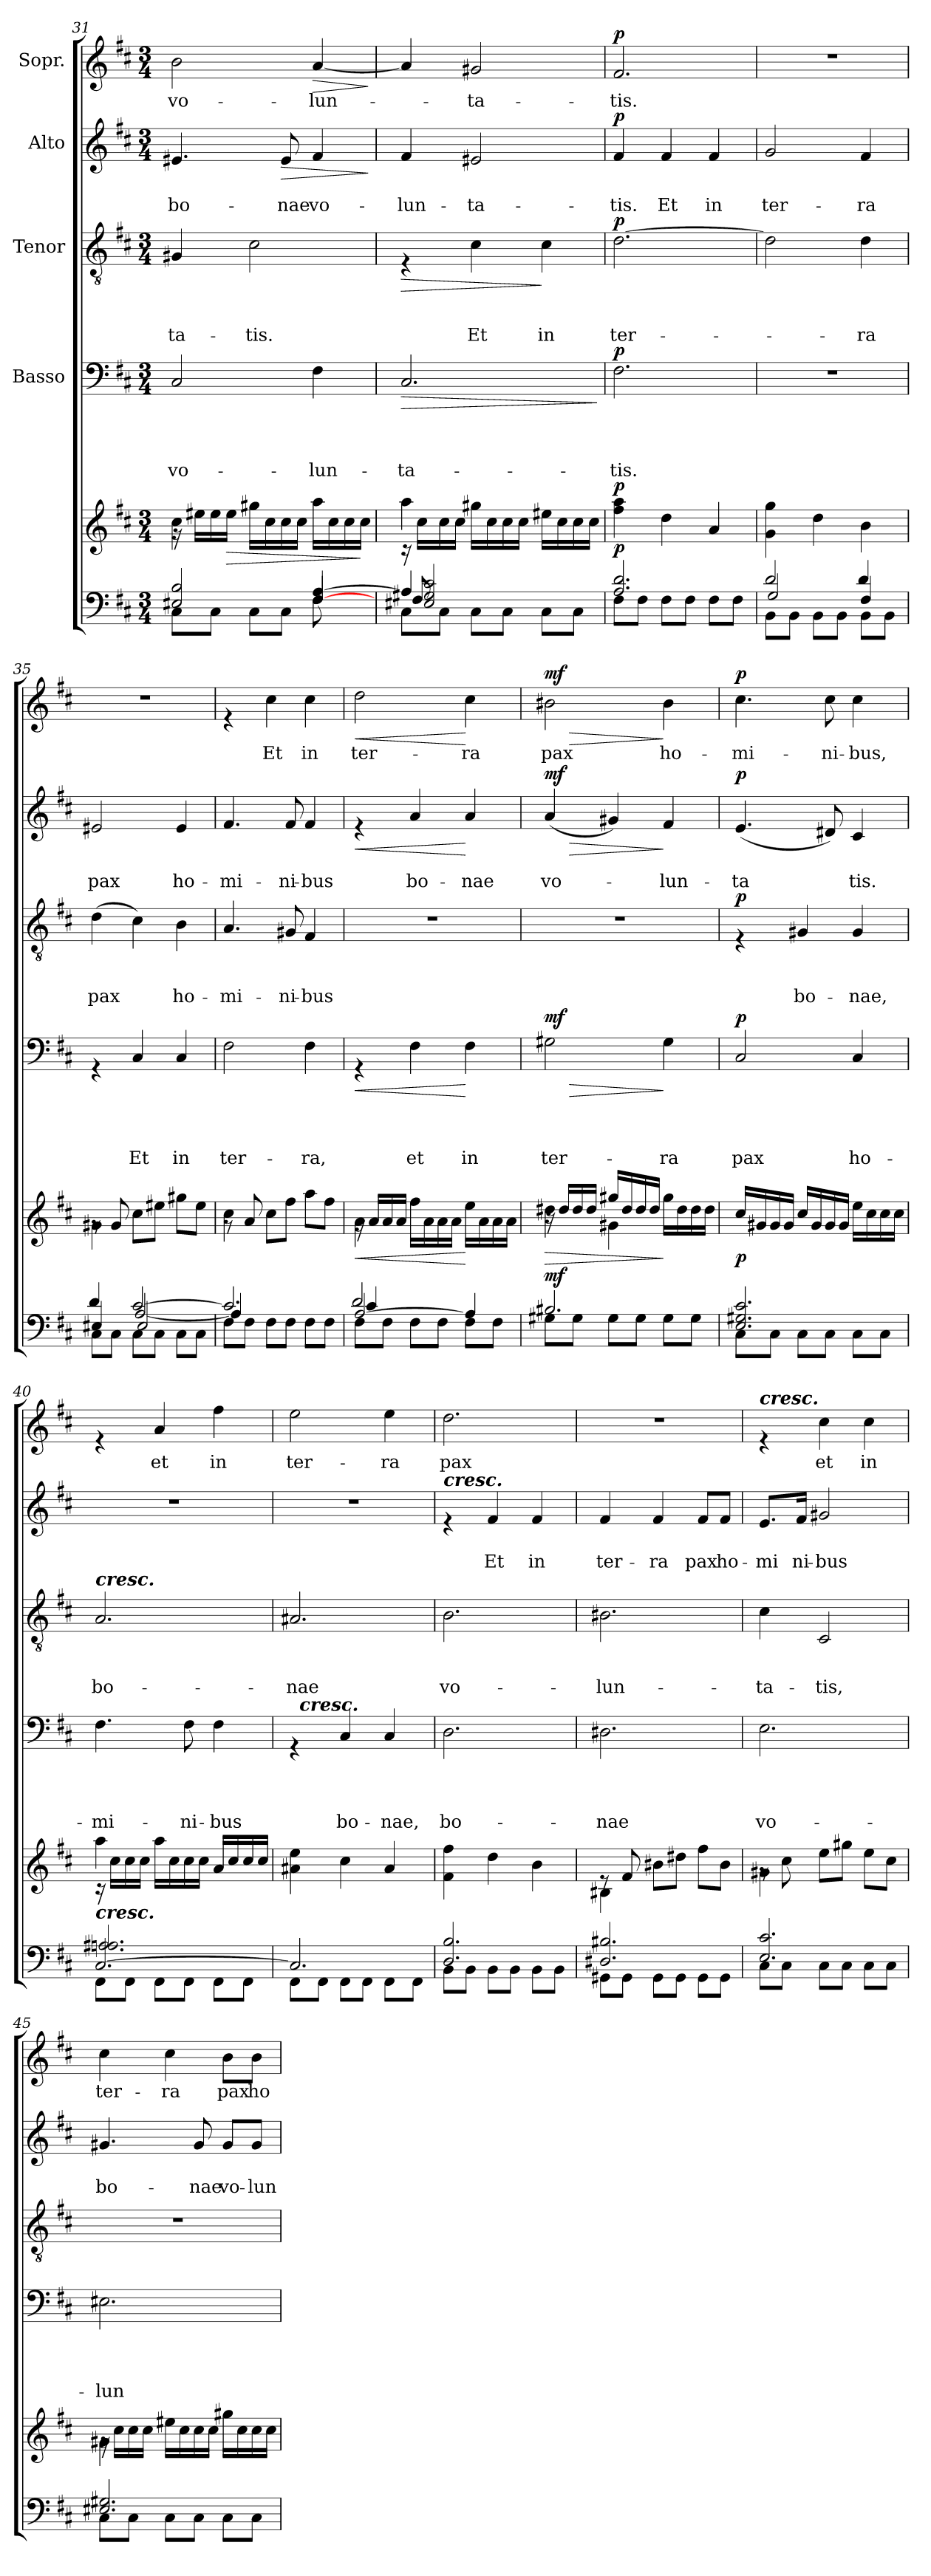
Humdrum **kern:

**kern	**dynam	**kern	**dynam	**kern	**text	**text	**text	**text	**dynam	**kern	**text	**text	**text	**dynam	**kern	**text	**text	**dynam	**kern	**text	**dynam
*part6	*part6	*part5	*part5	*part4	*part4	*part4	*part4	*part4	*part4	*part3	*part3	*part3	*part3	*part3	*part2	*part2	*part2	*part2	*part1	*part1	*part1
*staff6	*staff6	*staff5	*staff5	*staff4	*staff4	*staff4	*staff4	*staff4	*staff4	*staff3	*staff3	*staff3	*staff3	*staff3	*staff2	*staff2	*staff2	*staff2	*staff1	*staff1	*staff1
*	*	*	*	*I"Basso	*	*	*	*	*	*I"Tenor	*	*	*	*	*I"Alto	*	*	*	*I"Sopr.	*	*
*clefF4	*	*clefG2	*	*clefF4	*	*	*	*	*	*clefGv2	*	*	*	*	*clefG2	*	*	*	*clefG2	*	*
*k[f#c#]	*	*k[f#c#]	*	*k[f#c#]	*	*	*	*	*	*k[f#c#]	*	*	*	*	*k[f#c#]	*	*	*	*k[f#c#]	*	*
*D:	*	*D:	*	*D:	*	*	*	*	*	*D:	*	*	*	*	*D:	*	*	*	*D:	*	*
*M3/4	*	*M3/4	*	*M3/4	*	*	*	*	*	*M3/4	*	*	*	*	*M3/4	*	*	*	*M3/4	*	*
=31	=31	=31	=31	=31	=31	=31	=31	=31	=31	=31	=31	=31	=31	=31	=31	=31	=31	=31	=31	=31	=31
*^	*	*^	*	*	*	*	*	*	*	*	*	*	*	*	*	*	*	*	*	*	*
*	*^	*	*	*	*	*	*	*	*	*	*	*	*	*	*	*	*	*	*	*	*	*	*
*	*	*^	*	*	*	*	*	*	*	*	*	*	*	*	*	*	*	*	*	*	*	*	*	*
!	!	!	!	!	!	!	!	!	!	!	!	!LO:LY:b	!	!	!	!	!LO:LY:b	!	!	!	!LO:LY:b	!	!	!LO:LY:b	!
2E#X/ 2B/	8C#\L	2ryy	2ryy	.	16rg	4cc#\	.	2C#/	.	.	.	vo-	.	4G#X/	.	.	-ta-	.	4.e#X/	.	bo-	.	2b\	vo-	.
.	.	.	.	.	16ee#X\LL	.	.	.	.	.	.	.	.	.	.	.	.	.	.	.	.	.	.	.	.
.	8C#\J	.	.	.	16ee#\	.	.	.	.	.	.	.	.	.	.	.	.	.	.	.	.	.	.	.	.
!	!	!	!	!	!	!	!LO:HP:b	!	!	!	!	!	!	!	!	!	!	!	!	!	!	!	!	!	!
.	.	.	.	.	16ee#\JJ	.	>	.	.	.	.	.	.	.	.	.	.	.	.	.	.	.	.	.	.
!	!	!	!	!	!	!	!	!	!	!	!	!	!	!	!	!	!LO:LY:b	!	!	!	!	!	!	!	!
.	8C#\L	.	.	.	16gg#X\LL	2ryy	.	.	.	.	.	.	.	2c#\	.	.	-tis.	.	.	.	.	.	.	.	.
.	.	.	.	.	16cc#\	.	.	.	.	.	.	.	.	.	.	.	.	.	.	.	.	.	.	.	.
!	!	!	!	!	!	!	!	!	!	!	!	!	!	!	!	!	!	!	!	!	!LO:LY:b	!LO:HP:b	!	!	!
.	8C#\J	.	.	.	16cc#\	.	.	.	.	.	.	.	.	.	.	.	.	.	8e#/	.	-nae	>	.	.	.
.	.	.	.	.	16cc#\JJ	.	.	.	.	.	.	.	.	.	.	.	.	.	.	.	.	.	.	.	.
!	!	!	!	!	!	!	!	!	!	!	!	!LO:LY:b	!	!	!	!	!	!	!	!	!LO:LY:b	!	!	!LO:LY:b	!LO:HP:b
[<4A/	8F#\	[<4F#/	4F#/	.	16aa\LL	.	.	4F#\	.	.	.	-lun-	.	.	.	.	.	.	4f#/	.	vo-	.	[<4a/	-lun-	>
.	.	.	.	.	16cc#\	.	.	.	.	.	.	.	.	.	.	.	.	.	.	.	.	.	.	.	.
.	8ryy	.	.	.	16cc#\	.	.	.	.	.	.	.	.	.	.	.	.	.	.	.	.	.	.	.	.
.	.	.	.	.	16cc#\JJ	.	]	.	.	.	.	.	.	.	.	.	.	.	.	.	.	.	.	.	.
*v	*v	*v	*v	*	*	*	*	*	*	*	*	*	*	*	*	*	*	*	*	*	*	*	*	*	*
*	*	*v	*v	*	*	*	*	*	*	*	*	*	*	*	*	*	*	*	*	*	*	*
.	.	.	.	.	.	.	.	.	.	.	.	.	.	.	.	.	.	]	.	.	]
!!LO:PB:g=z
=32	=32	=32	=32	=32	=32	=32	=32	=32	=32	=32	=32	=32	=32	=32	=32	=32	=32	=32	=32	=32	=32
*^	*	*^	*	*	*	*	*	*	*	*	*	*	*	*	*	*	*	*	*	*	*
*	*^	*	*	*	*	*	*	*	*	*	*	*	*	*	*	*	*	*	*	*	*	*	*
*	*	*^	*	*	*	*	*	*	*	*	*	*	*	*	*	*	*	*	*	*	*	*	*	*
!	!	!	!	!	!	!	!	!	!	!	!	!LO:LY:b	!LO:HP:b	!	!	!	!	!LO:HP:b	!	!	!LO:LY:b	!	!	!	!
4A/]	8F#/	2E#X/ 2G#X/ 2c#/	8C#\L	.	16rc	4aa\	.	2.C#/	.	.	.	-ta-	>	4rE	.	.	.	>	4f#/	.	-lun-	.	4a/]	.	.
.	.	.	.	.	16cc#\LL	.	.	.	.	.	.	.	.	.	.	.	.	.	.	.	.	.	.	.	.
.	2ryy	.	8C#\J	.	16cc#\	.	.	.	.	.	.	.	.	.	.	.	.	.	.	.	.	.	.	.	.
.	.	.	.	.	16cc#\JJ	.	.	.	.	.	.	.	.	.	.	.	.	.	.	.	.	.	.	.	.
!	!	!	!	!	!	!	!	!	!	!	!	!	!	!	!	!	!LO:LY:b	!	!	!	!LO:LY:b	!	!	!LO:LY:b	!
2ryy	.	.	8C#\L	.	16gg#X\LL	2ryy	.	.	.	.	.	.	.	4c#\	.	.	Et	.	2e#X/	.	-ta-	.	2g#X/	-ta-	.
.	.	.	.	.	16cc#\	.	.	.	.	.	.	.	.	.	.	.	.	.	.	.	.	.	.	.	.
.	.	.	8C#\J	.	16cc#\	.	.	.	.	.	.	.	.	.	.	.	.	.	.	.	.	.	.	.	.
.	.	.	.	.	16cc#\JJ	.	.	.	.	.	.	.	.	.	.	.	.	.	.	.	.	.	.	.	.
!	!	!	!	!	!	!	!	!	!	!	!	!	!	!	!	!	!LO:LY:b	!	!	!	!	!	!	!	!
.	.	4ryy	8C#\L	.	16ee#X\LL	.	.	.	.	.	.	.	.	4c#\	.	.	in	]	.	.	.	.	.	.	.
.	.	.	.	.	16cc#\	.	.	.	.	.	.	.	.	.	.	.	.	.	.	.	.	.	.	.	.
.	8ryy	.	8C#\J	.	16cc#\	.	.	.	.	.	.	.	.	.	.	.	.	.	.	.	.	.	.	.	.
.	.	.	.	.	16cc#\JJ	.	.	.	.	.	.	.	.	.	.	.	.	.	.	.	.	.	.	.	.
*v	*v	*v	*v	*	*	*	*	*	*	*	*	*	*	*	*	*	*	*	*	*	*	*	*	*	*
*	*	*v	*v	*	*	*	*	*	*	*	*	*	*	*	*	*	*	*	*	*	*	*
.	.	.	.	.	.	.	.	.	]	.	.	.	.	.	.	.	.	.	.	.	.
!!LO:LB:g=z
=33	=33	=33	=33	=33	=33	=33	=33	=33	=33	=33	=33	=33	=33	=33	=33	=33	=33	=33	=33	=33	=33
*^	*	*	*	*	*	*	*	*	*	*	*	*	*	*	*	*	*	*	*	*	*
!	!	!LO:DY:a	!	!LO:DY:a	!	!	!	!	!LO:LY:b	!LO:DY:a	!	!	!	!LO:LY:b	!LO:DY:a	!	!	!LO:LY:b	!LO:DY:a	!	!LO:LY:b	!LO:DY:a
2.A/ 2.d/	8F#\L	p	4ff#\ 4aa\	p	2.F#\	.	.	.	-tis.	p	[>2.d\	.	.	ter-	p	4f#/	.	-tis.	p	2.f#/	-tis.	p
.	8F#\J	.	.	.	.	.	.	.	.	.	.	.	.	.	.	.	.	.	.	.	.	.
!	!	!	!	!	!	!	!	!	!	!	!	!	!	!	!	!	!	!LO:LY:b	!	!	!	!
.	8F#\L	.	4dd\	.	.	.	.	.	.	.	.	.	.	.	.	4f#/	.	Et	.	.	.	.
.	8F#\J	.	.	.	.	.	.	.	.	.	.	.	.	.	.	.	.	.	.	.	.	.
!	!	!	!	!	!	!	!	!	!	!	!	!	!	!	!	!	!	!LO:LY:b	!	!	!	!
.	8F#\L	.	4a/	.	.	.	.	.	.	.	.	.	.	.	.	4f#/	.	in	.	.	.	.
.	8F#\J	.	.	.	.	.	.	.	.	.	.	.	.	.	.	.	.	.	.	.	.	.
=34	=34	=34	=34	=34	=34	=34	=34	=34	=34	=34	=34	=34	=34	=34	=34	=34	=34	=34	=34	=34	=34	=34
*	*^	*	*	*	*	*	*	*	*	*	*	*	*	*	*	*	*	*	*	*	*	*
!	!	!	!	!	!	!	!	!	!	!	!	!	!	!	!	!	!	!	!LO:LY:b	!	!	!	!
2d/	2G/	8BB\L	.	4g\ 4gg\	.	2.r	.	.	.	.	.	2d\]	.	.	.	.	2g/	.	ter-	.	2.r	.	.
.	.	8BB\J	.	.	.	.	.	.	.	.	.	.	.	.	.	.	.	.	.	.	.	.	.
.	.	8BB\L	.	4dd\	.	.	.	.	.	.	.	.	.	.	.	.	.	.	.	.	.	.	.
.	.	8BB\J	.	.	.	.	.	.	.	.	.	.	.	.	.	.	.	.	.	.	.	.	.
!	!	!	!	!	!	!	!	!	!	!	!	!	!	!	!LO:LY:b	!	!	!	!LO:LY:b	!	!	!	!
4F#/	8BB\L	4d/	.	4b\	.	.	.	.	.	.	.	4d\	.	.	-ra	.	4f#/	.	-ra	.	.	.	.
.	8BB\J	.	.	.	.	.	.	.	.	.	.	.	.	.	.	.	.	.	.	.	.	.	.
=35	=35	=35	=35	=35	=35	=35	=35	=35	=35	=35	=35	=35	=35	=35	=35	=35	=35	=35	=35	=35	=35	=35	=35
*	*	*^	*	*^	*	*	*	*	*	*	*	*	*	*	*	*	*	*	*	*	*	*	*
!	!	!	!	!	!	!	!	!	!	!	!	!	!	!	!	!	!LO:LY:b	!	!	!	!LO:LY:b	!	!	!	!
4E#X/	4d/	8C#\L	4ryy	.	8rg	4g#X\	.	4rGG	.	.	.	.	.	(>4d\	.	.	pax	.	2e#X/	.	pax	.	2.r	.	.
.	.	8C#\J	.	.	8g#/	.	.	.	.	.	.	.	.	.	.	.	.	.	.	.	.	.	.	.	.
!	!	!	!	!	!	!	!	!	!	!	!	!LO:LY:b	!	!	!	!	!	!	!	!	!	!	!	!	!
[<2c#/	[<2A/	2E#/	8C#\L	.	8cc#\L	2ryy	.	4C#/	.	.	.	Et	.	4c#\)	.	.	.	.	.	.	.	.	.	.	.
.	.	.	8C#\J	.	8ee#X\J	.	.	.	.	.	.	.	.	.	.	.	.	.	.	.	.	.	.	.	.
!	!	!	!	!	!	!	!	!	!	!	!	!LO:LY:b	!	!	!	!	!LO:LY:b	!	!	!	!LO:LY:b	!	!	!	!
.	.	.	8C#\L	.	8gg#X\L	.	.	4C#/	.	.	.	in	.	4B\	.	.	ho-	.	4e#/	.	ho-	.	.	.	.
.	.	.	8C#\J	.	8ee#\J	.	.	.	.	.	.	.	.	.	.	.	.	.	.	.	.	.	.	.	.
=36	=36	=36	=36	=36	=36	=36	=36	=36	=36	=36	=36	=36	=36	=36	=36	=36	=36	=36	=36	=36	=36	=36	=36	=36	=36
!	!	!	!	!	!	!	!	!	!	!	!	!LO:LY:b	!	!	!	!	!LO:LY:b	!	!	!	!LO:LY:b	!	!	!	!
*	*	*v	*v	*	*	*	*	*	*	*	*	*	*	*	*	*	*	*	*	*	*	*	*	*	*
2.c#/]	4A/]	8F#\L	.	8rg	4cc#\	.	2F#\	.	.	.	ter-	.	4.A/	.	.	-mi-	.	4.f#/	.	-mi-	.	4re	.	.
.	.	8F#\J	.	8a/	.	.	.	.	.	.	.	.	.	.	.	.	.	.	.	.	.	.	.	.
!	!	!	!	!	!	!	!	!	!	!	!	!	!	!	!	!	!	!	!	!	!	!	!LO:LY:b	!
.	2ryy	8F#\L	.	8cc#\L	2ryy	.	.	.	.	.	.	.	.	.	.	.	.	.	.	.	.	4cc#\	Et	.
!	!	!	!	!	!	!	!	!	!	!	!	!	!	!	!	!LO:LY:b	!	!	!	!LO:LY:b	!	!	!	!
.	.	8F#\J	.	8ff#\J	.	.	.	.	.	.	.	.	8G#X/	.	.	-ni-	.	8f#/	.	-ni-	.	.	.	.
!	!	!	!	!	!	!	!	!	!	!	!LO:LY:b	!	!	!	!	!LO:LY:b	!	!	!	!LO:LY:b	!	!	!LO:LY:b	!
.	.	8F#\L	.	8aa\L	.	.	4F#\	.	.	.	-ra,	.	4F#/	.	.	-bus	.	4f#/	.	-bus	.	4cc#\	in	.
.	.	8F#\J	.	8ff#\J	.	.	.	.	.	.	.	.	.	.	.	.	.	.	.	.	.	.	.	.
=37	=37	=37	=37	=37	=37	=37	=37	=37	=37	=37	=37	=37	=37	=37	=37	=37	=37	=37	=37	=37	=37	=37	=37	=37
*	*	*^	*	*	*	*	*	*	*	*	*	*	*	*	*	*	*	*	*	*	*	*	*	*
!	!	!	!	!	!	!	!LO:HP:b	!	!	!	!	!	!LO:HP:b	!	!	!	!	!	!	!	!	!LO:HP:b	!	!LO:LY:b	!LO:HP:b
[<2A/	2d/	4c#/	8F#\L	.	16rf	4a\	<	4rGG	.	.	.	.	<	2.r	.	.	.	.	4re	.	.	<	2dd\	ter-	<
.	.	.	.	.	16a/LL	.	.	.	.	.	.	.	.	.	.	.	.	.	.	.	.	.	.	.	.
.	.	.	8F#\J	.	16a/	.	.	.	.	.	.	.	.	.	.	.	.	.	.	.	.	.	.	.	.
.	.	.	.	.	16a/JJ	.	.	.	.	.	.	.	.	.	.	.	.	.	.	.	.	.	.	.	.
!	!	!	!	!	!	!	!	!	!	!	!	!LO:LY:b	!	!	!	!	!	!	!	!	!LO:LY:b	!	!	!	!
.	.	2ryy	8F#\L	.	16ff#\LL	2ryy	.	4F#\	.	.	.	et	.	.	.	.	.	.	4a/	.	bo-	.	.	.	.
.	.	.	.	.	16a\	.	.	.	.	.	.	.	.	.	.	.	.	.	.	.	.	.	.	.	.
.	.	.	8F#\J	.	16a\	.	.	.	.	.	.	.	.	.	.	.	.	.	.	.	.	.	.	.	.
.	.	.	.	.	16a\JJ	.	.	.	.	.	.	.	.	.	.	.	.	.	.	.	.	.	.	.	.
!	!	!	!	!	!	!	!	!	!	!	!	!LO:LY:b	!	!	!	!	!	!	!	!	!LO:LY:b	!	!	!LO:LY:b	!
4A/]	4ryy	.	8F#\L	.	16ee\LL	.	[	4F#\	.	.	.	in	[	.	.	.	.	.	4a/	.	-nae	[	4cc#\	-ra	[
.	.	.	.	.	16a\	.	.	.	.	.	.	.	.	.	.	.	.	.	.	.	.	.	.	.	.
.	.	.	8F#\J	.	16a\	.	.	.	.	.	.	.	.	.	.	.	.	.	.	.	.	.	.	.	.
.	.	.	.	.	16a\JJ	.	.	.	.	.	.	.	.	.	.	.	.	.	.	.	.	.	.	.	.
*	*v	*v	*v	*	*	*	*	*	*	*	*	*	*	*	*	*	*	*	*	*	*	*	*	*	*
=38	=38	=38	=38	=38	=38	=38	=38	=38	=38	=38	=38	=38	=38	=38	=38	=38	=38	=38	=38	=38	=38	=38	=38
!	!	!LO:DY:a	!	!	!LO:HP:b	!	!	!	!	!LO:LY:b	!LO:HP:b	!	!	!	!	!	!	!	!LO:LY:b	!LO:HP:b	!	!LO:LY:b	!LO:HP:b
!	!	!	!	!	!	!	!	!	!	!	!LO:DY:n=1:a	!	!	!	!	!	!	!	!	!LO:DY:n=1:a	!	!	!LO:DY:n=1:a
2.B#X/	8G#X\L	mf	16ra	4dd#X\	>	2G#X\	.	.	.	ter-	> mf	2.r	.	.	.	.	(<4a/	.	vo-	> mf	2b#X\	pax	> mf
.	.	.	16dd#/LL	.	.	.	.	.	.	.	.	.	.	.	.	.	.	.	.	.	.	.	.
.	8G#\J	.	16dd#/	.	.	.	.	.	.	.	.	.	.	.	.	.	.	.	.	.	.	.	.
.	.	.	16dd#/JJ	.	.	.	.	.	.	.	.	.	.	.	.	.	.	.	.	.	.	.	.
.	8G#\L	.	16gg#X/LL	4g#X\	.	.	.	.	.	.	.	.	.	.	.	.	4g#X/)	.	.	.	.	.	.
.	.	.	16dd#/	.	.	.	.	.	.	.	.	.	.	.	.	.	.	.	.	.	.	.	.
.	8G#\J	.	16dd#/	.	.	.	.	.	.	.	.	.	.	.	.	.	.	.	.	.	.	.	.
.	.	.	16dd#/JJ	.	.	.	.	.	.	.	.	.	.	.	.	.	.	.	.	.	.	.	.
!	!	!	!	!	!	!	!	!	!	!LO:LY:b	!	!	!	!	!	!	!	!	!LO:LY:b	!	!	!LO:LY:b	!
.	8G#\L	.	16gg#\LL	4ryy	]	4G#\	.	.	.	-ra	]	.	.	.	.	.	4f#/	.	-lun-	]	4b#\	ho-	]
.	.	.	16dd#\	.	.	.	.	.	.	.	.	.	.	.	.	.	.	.	.	.	.	.	.
.	8G#\J	.	16dd#\	.	.	.	.	.	.	.	.	.	.	.	.	.	.	.	.	.	.	.	.
.	.	.	16dd#\JJ	.	.	.	.	.	.	.	.	.	.	.	.	.	.	.	.	.	.	.	.
*	*	*	*v	*v	*	*	*	*	*	*	*	*	*	*	*	*	*	*	*	*	*	*	*
!!LO:LB:g=z
=39	=39	=39	=39	=39	=39	=39	=39	=39	=39	=39	=39	=39	=39	=39	=39	=39	=39	=39	=39	=39	=39	=39
!	!	!	!	!LO:DY:b	!	!	!	!	!LO:LY:b	!LO:DY:a	!	!	!	!	!LO:DY:a	!	!	!LO:LY:b	!LO:DY:a	!	!LO:LY:b	!LO:DY:a
2.E/ 2.G#X/ 2.c#/	8C#\L	.	16cc#/LL	p	2C#/	.	.	.	pax	p	4rE	.	.	.	p	(<4.e/	.	-ta	p	4.cc#\	-mi-	p
.	.	.	16g#X/	.	.	.	.	.	.	.	.	.	.	.	.	.	.	.	.	.	.	.
.	8C#\J	.	16g#/	.	.	.	.	.	.	.	.	.	.	.	.	.	.	.	.	.	.	.
.	.	.	16g#/JJ	.	.	.	.	.	.	.	.	.	.	.	.	.	.	.	.	.	.	.
!	!	!	!	!	!	!	!	!	!	!	!	!	!	!LO:LY:b	!	!	!	!	!	!	!	!
.	8C#\L	.	16cc#/LL	.	.	.	.	.	.	.	4G#X/	.	.	bo-	.	.	.	.	.	.	.	.
.	.	.	16g#/	.	.	.	.	.	.	.	.	.	.	.	.	.	.	.	.	.	.	.
!	!	!	!	!	!	!	!	!	!	!	!	!	!	!	!	!	!	!	!	!	!LO:LY:b	!
.	8C#\J	.	16g#/	.	.	.	.	.	.	.	.	.	.	.	.	8d#X/)	.	.	.	8cc#\	-ni-	.
.	.	.	16g#/JJ	.	.	.	.	.	.	.	.	.	.	.	.	.	.	.	.	.	.	.
!	!	!	!	!	!	!	!	!	!LO:LY:b	!	!	!	!	!LO:LY:b	!	!	!	!LO:LY:b	!	!	!LO:LY:b	!
.	8C#\L	.	16ee\LL	.	4C#/	.	.	.	ho-	.	4G#/	.	.	-nae,	.	4c#/	.	tis.	.	4cc#\	-bus,	.
.	.	.	16cc#\	.	.	.	.	.	.	.	.	.	.	.	.	.	.	.	.	.	.	.
.	8C#\J	.	16cc#\	.	.	.	.	.	.	.	.	.	.	.	.	.	.	.	.	.	.	.
.	.	.	16cc#\JJ	.	.	.	.	.	.	.	.	.	.	.	.	.	.	.	.	.	.	.
=40	=40	=40	=40	=40	=40	=40	=40	=40	=40	=40	=40	=40	=40	=40	=40	=40	=40	=40	=40	=40	=40	=40
*	*^	*	*^	*	*	*	*	*	*	*	*	*	*	*	*	*	*	*	*	*	*	*
!	!	!	!	!	!	!	!	!	!	!	!	!	!LO:TX:a:Bi:t=cresc.	!	!	!	!	!	!	!	!	!	!	!
!	!	!	!	!LO:TX:b:Bi:t=cresc.	!	!	!	!	!	!	!	!	!	!	!	!	!	!	!	!	!	!	!	!
!	!	!	!	!	!	!	!	!	!	!	!LO:LY:b	!	!	!	!	!LO:LY:b	!	!	!	!	!	!	!	!
[<2.C#/	2.An/ 2.A#X/	8FF#\L	.	16rc	4aa\	.	4.F#\	.	.	.	-mi-	.	2.A/	.	.	bo-	.	2.r	.	.	.	4re	.	.
.	.	.	.	16cc#\LL	.	.	.	.	.	.	.	.	.	.	.	.	.	.	.	.	.	.	.	.
.	.	8FF#\J	.	16cc#\	.	.	.	.	.	.	.	.	.	.	.	.	.	.	.	.	.	.	.	.
.	.	.	.	16cc#\JJ	.	.	.	.	.	.	.	.	.	.	.	.	.	.	.	.	.	.	.	.
!	!	!	!	!	!	!	!	!	!	!	!	!	!	!	!	!	!	!	!	!	!	!	!LO:LY:b	!
.	.	8FF#\L	.	16aa\LL	2ryy	.	.	.	.	.	.	.	.	.	.	.	.	.	.	.	.	4a/	et	.
.	.	.	.	16cc#\	.	.	.	.	.	.	.	.	.	.	.	.	.	.	.	.	.	.	.	.
!	!	!	!	!	!	!	!	!	!	!	!LO:LY:b	!	!	!	!	!	!	!	!	!	!	!	!	!
.	.	8FF#\J	.	16cc#\	.	.	8F#\	.	.	.	-ni-	.	.	.	.	.	.	.	.	.	.	.	.	.
.	.	.	.	16cc#\JJ	.	.	.	.	.	.	.	.	.	.	.	.	.	.	.	.	.	.	.	.
!	!	!	!	!	!	!	!	!	!	!	!LO:LY:b	!	!	!	!	!	!	!	!	!	!	!	!LO:LY:b	!
.	.	8FF#\L	.	16a/LL	.	.	4F#\	.	.	.	-bus	.	.	.	.	.	.	.	.	.	.	4ff#\	in	.
.	.	.	.	16cc#/	.	.	.	.	.	.	.	.	.	.	.	.	.	.	.	.	.	.	.	.
.	.	8FF#\J	.	16cc#/	.	.	.	.	.	.	.	.	.	.	.	.	.	.	.	.	.	.	.	.
.	.	.	.	16cc#/JJ	.	.	.	.	.	.	.	.	.	.	.	.	.	.	.	.	.	.	.	.
*	*v	*v	*	*	*	*	*	*	*	*	*	*	*	*	*	*	*	*	*	*	*	*	*	*
*	*	*	*v	*v	*	*	*	*	*	*	*	*	*	*	*	*	*	*	*	*	*	*	*
=41	=41	=41	=41	=41	=41	=41	=41	=41	=41	=41	=41	=41	=41	=41	=41	=41	=41	=41	=41	=41	=41	=41
!	!	!	!	!	!	!	!	!	!	!	!	!	!	!LO:LY:b	!	!	!	!	!	!	!LO:LY:b	!
*	*	*	*	*	*^	*	*	*	*	*	*	*	*	*	*	*	*	*	*	*	*	*
2.C#/]	8FF#\L	.	4a#X\ 4ee\	.	4rGG	32ryy	.	.	.	.	.	2.A#X/	.	.	-nae	.	2.r	.	.	.	2ee\	ter-	.
!	!	!	!	!	!	!LO:TX:a:Bi:t=cresc.	!	!	!	!	!	!	!	!	!	!	!	!	!	!	!	!	!
.	.	.	.	.	.	2ryy	.	.	.	.	.	.	.	.	.	.	.	.	.	.	.	.	.
.	8FF#\J	.	.	.	.	.	.	.	.	.	.	.	.	.	.	.	.	.	.	.	.	.	.
!	!	!	!	!	!	!	!	!	!	!LO:LY:b	!	!	!	!	!	!	!	!	!	!	!	!	!
.	8FF#\L	.	4cc#\	.	4C#/	.	.	.	.	bo-	.	.	.	.	.	.	.	.	.	.	.	.	.
.	8FF#\J	.	.	.	.	.	.	.	.	.	.	.	.	.	.	.	.	.	.	.	.	.	.
!	!	!	!	!	!	!	!	!	!	!LO:LY:b	!	!	!	!	!	!	!	!	!	!	!	!LO:LY:b	!
.	8FF#\L	.	4a#/	.	4C#/	.	.	.	.	-nae,	.	.	.	.	.	.	.	.	.	.	4ee\	-ra	.
.	.	.	.	.	.	8..ryy	.	.	.	.	.	.	.	.	.	.	.	.	.	.	.	.	.
.	8FF#\J	.	.	.	.	.	.	.	.	.	.	.	.	.	.	.	.	.	.	.	.	.	.
=42	=42	=42	=42	=42	=42	=42	=42	=42	=42	=42	=42	=42	=42	=42	=42	=42	=42	=42	=42	=42	=42	=42	=42
!	!	!	!	!	!	!	!	!	!	!	!	!	!	!	!	!	!LO:TX:a:Bi:t=cresc.	!	!	!	!	!	!
!	!	!	!	!	!	!	!	!	!	!LO:LY:b	!	!	!	!	!LO:LY:b	!	!	!	!	!	!	!LO:LY:b	!
*	*	*	*	*	*v	*v	*	*	*	*	*	*	*	*	*	*	*	*	*	*	*	*	*
2.D/ 2.B/	8BB\L	.	4f#\ 4ff#\	.	2.D\	.	.	.	bo-	.	2.B\	.	.	vo-	.	4re	.	.	.	2.dd\	pax	.
.	8BB\J	.	.	.	.	.	.	.	.	.	.	.	.	.	.	.	.	.	.	.	.	.
!	!	!	!	!	!	!	!	!	!	!	!	!	!	!	!	!	!	!LO:LY:b	!	!	!	!
.	8BB\L	.	4dd\	.	.	.	.	.	.	.	.	.	.	.	.	4f#/	.	Et	.	.	.	.
.	8BB\J	.	.	.	.	.	.	.	.	.	.	.	.	.	.	.	.	.	.	.	.	.
!	!	!	!	!	!	!	!	!	!	!	!	!	!	!	!	!	!	!LO:LY:b	!	!	!	!
.	8BB\L	.	4b\	.	.	.	.	.	.	.	.	.	.	.	.	4f#/	.	in	.	.	.	.
.	8BB\J	.	.	.	.	.	.	.	.	.	.	.	.	.	.	.	.	.	.	.	.	.
=43	=43	=43	=43	=43	=43	=43	=43	=43	=43	=43	=43	=43	=43	=43	=43	=43	=43	=43	=43	=43	=43	=43
*	*	*	*^	*	*	*	*	*	*	*	*	*	*	*	*	*	*	*	*	*	*	*
!	!	!	!	!	!	!	!	!	!	!LO:LY:b	!	!	!	!	!LO:LY:b	!	!	!	!LO:LY:b	!	!	!	!
2.D#X/ 2.B#X/	8GG#X\L	.	8re	4B#X\	.	2.D#X\	.	.	.	-nae	.	2.B#X\	.	.	-lun-	.	4f#/	.	ter-	.	2.r	.	.
.	8GG#\J	.	8f#/	.	.	.	.	.	.	.	.	.	.	.	.	.	.	.	.	.	.	.	.
!	!	!	!	!	!	!	!	!	!	!	!	!	!	!	!	!	!	!	!LO:LY:b	!	!	!	!
.	8GG#\L	.	8b#X\L	2ryy	.	.	.	.	.	.	.	.	.	.	.	.	4f#/	.	-ra	.	.	.	.
.	8GG#\J	.	8dd#X\J	.	.	.	.	.	.	.	.	.	.	.	.	.	.	.	.	.	.	.	.
!	!	!	!	!	!	!	!	!	!	!	!	!	!	!	!	!	!	!	!LO:LY:b	!	!	!	!
.	8GG#\L	.	8ff#\L	.	.	.	.	.	.	.	.	.	.	.	.	.	8f#/L	.	pax	.	.	.	.
!	!	!	!	!	!	!	!	!	!	!	!	!	!	!	!	!	!	!	!LO:LY:b	!	!	!	!
.	8GG#\J	.	8b#\J	.	.	.	.	.	.	.	.	.	.	.	.	.	8f#/J	.	ho-	.	.	.	.
!!LO:PB:g=z
=44	=44	=44	=44	=44	=44	=44	=44	=44	=44	=44	=44	=44	=44	=44	=44	=44	=44	=44	=44	=44	=44	=44	=44
!	!	!	!	!	!	!	!	!	!	!	!	!	!	!	!	!	!	!	!	!	!LO:TX:a:Bi:t=cresc.	!	!
!	!	!	!	!	!	!	!	!	!	!LO:LY:b	!	!	!	!	!LO:LY:b	!	!	!	!LO:LY:b	!	!	!	!
2.E/ 2.c#/	8C#\L	.	8rg	4g#X\	.	2.E\	.	.	.	vo-	.	4c#\	.	.	-ta-	.	8.e/L	.	-mi	.	4re	.	.
.	8C#\J	.	8cc#\	.	.	.	.	.	.	.	.	.	.	.	.	.	.	.	.	.	.	.	.
!	!	!	!	!	!	!	!	!	!	!	!	!	!	!	!	!	!	!	!LO:LY:b	!	!	!	!
.	.	.	.	.	.	.	.	.	.	.	.	.	.	.	.	.	16f#/Jk	.	ni-	.	.	.	.
!	!	!	!	!	!	!	!	!	!	!	!	!	!	!	!LO:LY:b	!	!	!	!LO:LY:b	!	!	!LO:LY:b	!
.	8C#\L	.	8ee\L	2ryy	.	.	.	.	.	.	.	2C#/	.	.	-tis,	.	2g#X/	.	-bus	.	4cc#\	et	.
.	8C#\J	.	8gg#X\J	.	.	.	.	.	.	.	.	.	.	.	.	.	.	.	.	.	.	.	.
!	!	!	!	!	!	!	!	!	!	!	!	!	!	!	!	!	!	!	!	!	!	!LO:LY:b	!
.	8C#\L	.	8ee\L	.	.	.	.	.	.	.	.	.	.	.	.	.	.	.	.	.	4cc#\	in	.
.	8C#\J	.	8cc#\J	.	.	.	.	.	.	.	.	.	.	.	.	.	.	.	.	.	.	.	.
!!LO:LB:g=z
=45	=45	=45	=45	=45	=45	=45	=45	=45	=45	=45	=45	=45	=45	=45	=45	=45	=45	=45	=45	=45	=45	=45	=45
!	!	!	!	!	!	!	!	!	!	!LO:LY:b	!	!	!	!	!	!	!	!	!LO:LY:b	!	!	!LO:LY:b	!
2.E#X/ 2.G#X/	8C#\L	.	16rf	4g#X\	.	2.E#X\	.	.	.	-lun-	.	2.r	.	.	.	.	4.g#X/	.	bo-	.	4cc#\	ter-	.
.	.	.	16cc#\LL	.	.	.	.	.	.	.	.	.	.	.	.	.	.	.	.	.	.	.	.
.	8C#\J	.	16cc#\	.	.	.	.	.	.	.	.	.	.	.	.	.	.	.	.	.	.	.	.
.	.	.	16cc#\JJ	.	.	.	.	.	.	.	.	.	.	.	.	.	.	.	.	.	.	.	.
!	!	!	!	!	!	!	!	!	!	!	!	!	!	!	!	!	!	!	!	!	!	!LO:LY:b	!
.	8C#\L	.	16ee#X\LL	2ryy	.	.	.	.	.	.	.	.	.	.	.	.	.	.	.	.	4cc#\	-ra	.
.	.	.	16cc#\	.	.	.	.	.	.	.	.	.	.	.	.	.	.	.	.	.	.	.	.
!	!	!	!	!	!	!	!	!	!	!	!	!	!	!	!	!	!	!	!LO:LY:b	!	!	!	!
.	8C#\J	.	16cc#\	.	.	.	.	.	.	.	.	.	.	.	.	.	8g#/	.	-nae	.	.	.	.
.	.	.	16cc#\JJ	.	.	.	.	.	.	.	.	.	.	.	.	.	.	.	.	.	.	.	.
!	!	!	!	!	!	!	!	!	!	!	!	!	!	!	!	!	!	!	!LO:LY:b	!	!	!LO:LY:b	!
.	8C#\L	.	16gg#X\LL	.	.	.	.	.	.	.	.	.	.	.	.	.	8g#/L	.	vo-	.	8b\L	pax	.
.	.	.	16cc#\	.	.	.	.	.	.	.	.	.	.	.	.	.	.	.	.	.	.	.	.
!	!	!	!	!	!	!	!	!	!	!	!	!	!	!	!	!	!	!	!LO:LY:b	!	!	!LO:LY:b	!
.	8C#\J	.	16cc#\	.	.	.	.	.	.	.	.	.	.	.	.	.	8g#/J	.	-lun-	.	8b\J	ho-	.
.	.	.	16cc#\JJ	.	.	.	.	.	.	.	.	.	.	.	.	.	.	.	.	.	.	.	.
*v	*v	*	*	*	*	*	*	*	*	*	*	*	*	*	*	*	*	*	*	*	*	*	*
*	*	*v	*v	*	*	*	*	*	*	*	*	*	*	*	*	*	*	*	*	*	*	*
=	=	=	=	=	=	=	=	=	=	=	=	=	=	=	=	=	=	=	=	=	=
*-	*-	*-	*-	*-	*-	*-	*-	*-	*-	*-	*-	*-	*-	*-	*-	*-	*-	*-	*-	*-	*-
